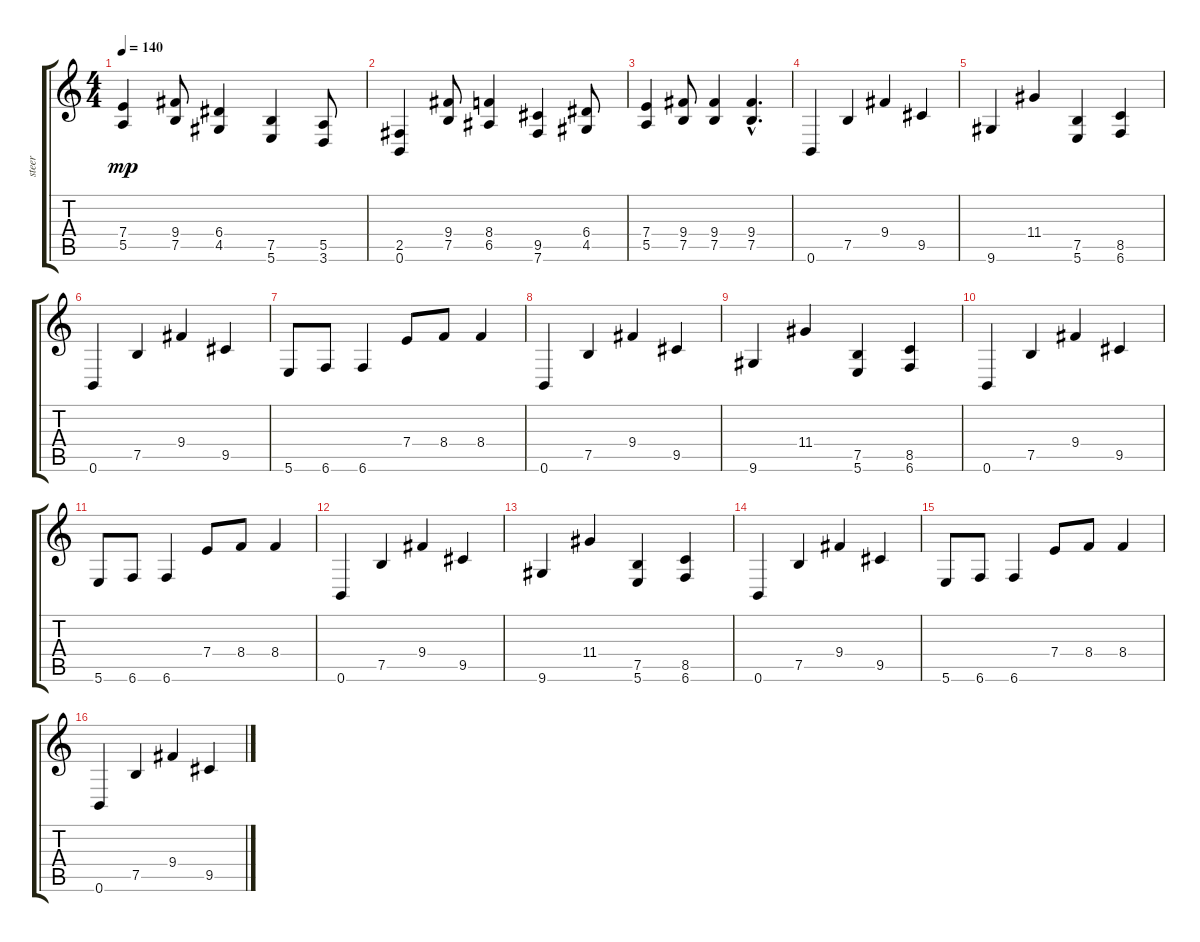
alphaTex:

\track ("steer" "steer") {instrument overdrivenguitar}
\staff {score tabs}
\tuning (B3 Gb3 D3 A2 E2 B1) {hide}
\ts (4 4)
\tempo 140
\clef g2
\ks c
(7.4 5.5).4{dy mp} (9.4 7.5).8 (6.4 4.5).4 (7.5 5.6).4 (5.5 3.6).8 |
(2.5 0.6).4 (9.4 7.5).8 (8.4 6.5).4 (9.5 7.6).4 (6.4 4.5).8 |
(7.4 5.5).4 (9.4 7.5).8 (9.4 7.5).4 (9.4{hac} 7.5{hac}).4{d} |
0.6.4 7.5.4 9.4.4 9.5.4 |
9.6.4 11.4.4 (7.5 5.6).4 (8.5 6.6).4 |
0.6.4 7.5.4 9.4.4 9.5.4 |
5.6.8 6.6.8 6.6.4 7.4.8 8.4.8 8.4.4 |
0.6.4 7.5.4 9.4.4 9.5.4 |
9.6.4 11.4.4 (7.5 5.6).4 (8.5 6.6).4 |
0.6.4 7.5.4 9.4.4 9.5.4 |
5.6.8 6.6.8 6.6.4 7.4.8 8.4.8 8.4.4 |
0.6.4 7.5.4 9.4.4 9.5.4 |
9.6.4 11.4.4 (7.5 5.6).4 (8.5 6.6).4 |
0.6.4 7.5.4 9.4.4 9.5.4 |
5.6.8 6.6.8 6.6.4 7.4.8 8.4.8 8.4.4 |
0.6.4 7.5.4 9.4.4 9.5.4
